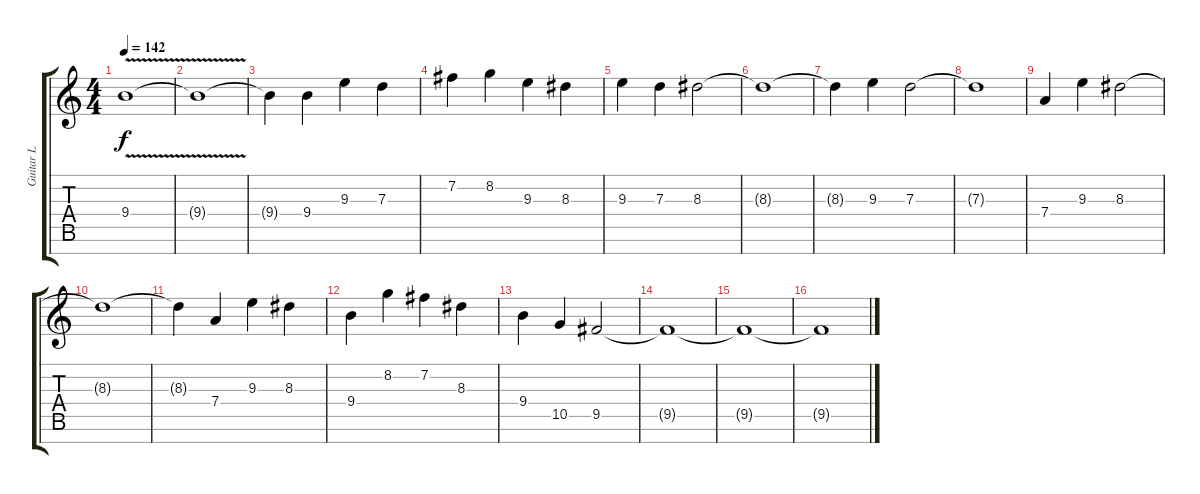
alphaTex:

\track ("Guitar L" "Guitar L") {instrument distortionguitar}
\staff {score tabs}
\tuning (E4 B3 G3 D3 A2 E2 B1) {hide}
\ts (4 4)
\tempo 142
\clef g2
\ks c
9.4{v}.1{dy f} |
9.4{t}.1 |
9.4{t}.4 9.4.4 9.3.4 7.3.4 |
7.2.4 8.2.4 9.3.4 8.3.4 |
9.3.4 7.3.4 8.3.2 |
8.3{t}.1 |
8.3{t}.4 9.3.4 7.3.2 |
7.3{t}.1 |
7.4.4 9.3.4 8.3.2 |
8.3{t}.1 |
8.3{t}.4 7.4.4 9.3.4 8.3.4 |
9.4.4 8.2.4 7.2.4 8.3.4 |
9.4.4 10.5.4 9.5.2 |
9.5{t}.1 |
9.5{t}.1 |
9.5{t}.1
